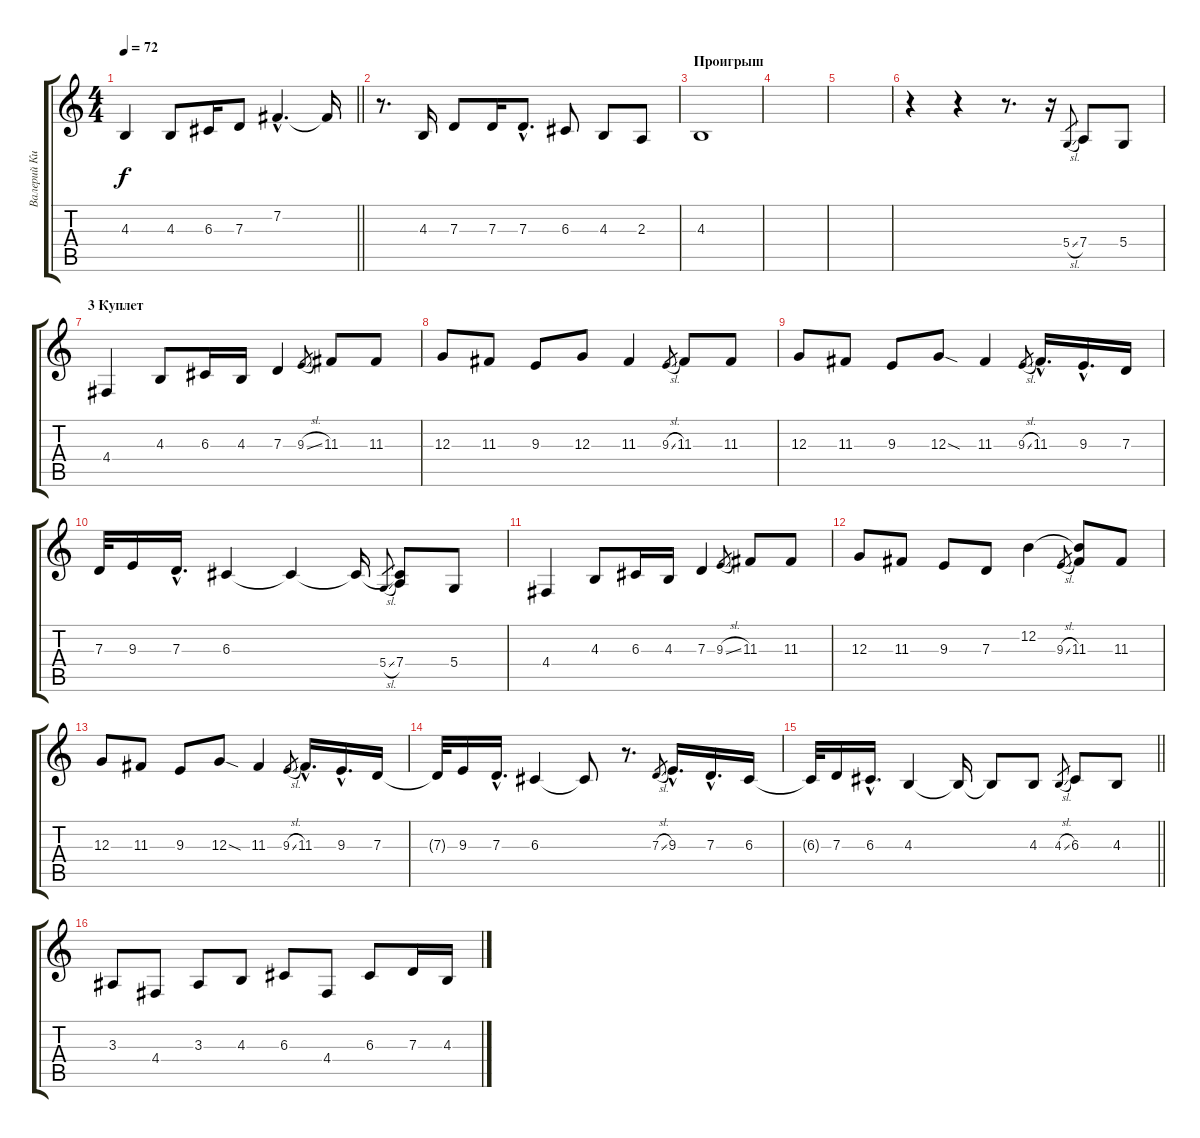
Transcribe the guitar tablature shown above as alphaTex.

\track ("Валерий Кипелов (Vocal)" "Валерий Ки") {instrument flute}
\staff {score tabs}
\tuning (E4 B3 G3 D3 A2 E2) {hide}
\ts (4 4)
\tempo 72
\clef g2
\barLineRight lightlight
\ks c
4.3.4{dy f} 4.3.8 6.3.16 7.3.8 7.2{hac}.4{d} 7.2{t}.16 |
r.8{d} 4.3.16 7.3.8 7.3.16 7.3{hac}.8{d} 6.3.8 4.3.8 2.3.8 |
\section ("" "Проигрыш")
4.3.1 |
|
|
r.4 r.4 r.8{d} r.16 5.4{sl}.8{gr} 7.4.8 5.4.8 |
\section ("" "3 Куплет")
4.4.4 4.3.8 6.3.16 4.3.16 7.3.4 9.3{sl}.8{gr} 11.3.8 11.3.8 |
12.3.8 11.3.8 9.3.8 12.3.8 11.3.4 9.3{sl}.8{gr} 11.3.8 11.3.8 |
12.3.8 11.3.8 9.3.8 12.3{sod}.8 11.3.4 9.3{sl}.8{gr} 11.3{hac}.16{d} 9.3{hac}.16{d} 7.3.16 |
7.3.32 9.3.16 7.3{hac}.16{d} 6.3.4 6.3{t}.4 6.3{t}.16 5.4{sl}.8{gr} (6.3{t} 7.4).8 5.4.8 |
4.4.4 4.3.8 6.3.16 4.3.16 7.3.4 9.3{sl}.8{gr} 11.3.8 11.3.8 |
12.3.8 11.3.8 9.3.8 7.3.8 12.2.4 9.3{sl}.8{gr} (12.2{t} 11.3).8 11.3.8 |
12.3.8 11.3.8 9.3.8 12.3{sod}.8 11.3.4 9.3{sl}.8{gr} 11.3{hac}.16{d} 9.3{hac}.16{d} 7.3.16 |
7.3{t}.32 9.3.16 7.3{hac}.16{d} 6.3.4 6.3{t}.8 r.8{d} 7.3{sl}.8{gr} 9.3{hac}.16{d} 7.3{hac}.16{d} 6.3.16 |
\barLineRight lightlight
6.3{t}.32 7.3.16 6.3{hac}.16{d} 4.3.4 4.3{t}.16 4.3{t}.8 4.3.8 4.3{sl}.8{gr} 6.3.8 4.3.8 |
3.3.8 4.4.8 3.3.8 4.3.8 6.3.8 4.4.8 6.3.8 7.3.16 4.3.16
